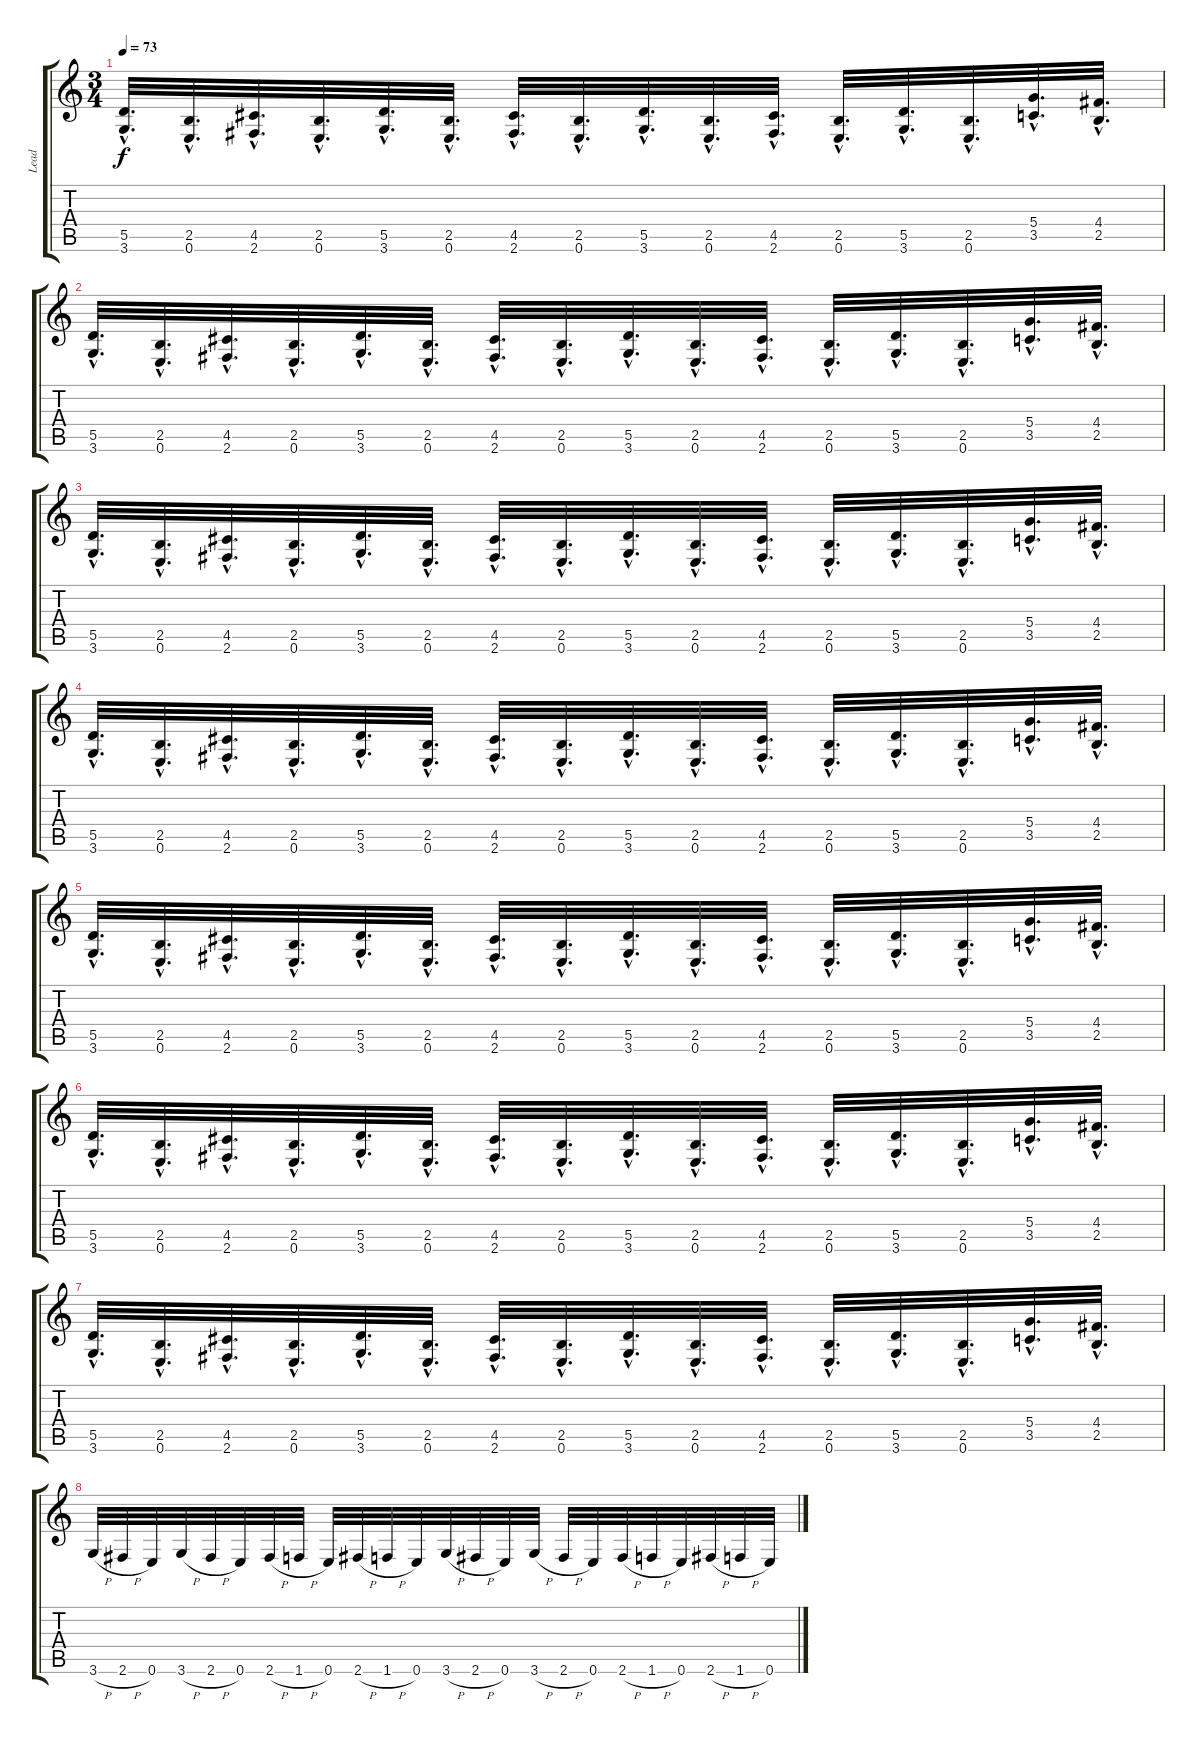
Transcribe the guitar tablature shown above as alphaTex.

\track ("Lead" "Lead") {instrument distortionguitar}
\staff {score tabs}
\tuning (E4 B3 G3 D3 A2 E2) {hide}
\ts (3 4)
\tempo 73
\clef g2
\ks c
(5.5{hac} 3.6{hac}).32{d dy f} (2.5{hac} 0.6{hac}).32{d} (4.5{hac} 2.6{hac}).32{d} (2.5{hac} 0.6{hac}).32{d} (5.5{hac} 3.6{hac}).32{d} (2.5{hac} 0.6{hac}).32{d} (4.5{hac} 2.6{hac}).32{d} (2.5{hac} 0.6{hac}).32{d} (5.5{hac} 3.6{hac}).32{d} (2.5{hac} 0.6{hac}).32{d} (4.5{hac} 2.6{hac}).32{d} (2.5{hac} 0.6{hac}).32{d} (5.5{hac} 3.6{hac}).32{d} (2.5{hac} 0.6{hac}).32{d} (5.4{hac} 3.5{hac}).32{d} (4.4{hac} 2.5{hac}).32{d} |
(5.5{hac} 3.6{hac}).32{d} (2.5{hac} 0.6{hac}).32{d} (4.5{hac} 2.6{hac}).32{d} (2.5{hac} 0.6{hac}).32{d} (5.5{hac} 3.6{hac}).32{d} (2.5{hac} 0.6{hac}).32{d} (4.5{hac} 2.6{hac}).32{d} (2.5{hac} 0.6{hac}).32{d} (5.5{hac} 3.6{hac}).32{d} (2.5{hac} 0.6{hac}).32{d} (4.5{hac} 2.6{hac}).32{d} (2.5{hac} 0.6{hac}).32{d} (5.5{hac} 3.6{hac}).32{d} (2.5{hac} 0.6{hac}).32{d} (5.4{hac} 3.5{hac}).32{d} (4.4{hac} 2.5{hac}).32{d} |
(5.5{hac} 3.6{hac}).32{d} (2.5{hac} 0.6{hac}).32{d} (4.5{hac} 2.6{hac}).32{d} (2.5{hac} 0.6{hac}).32{d} (5.5{hac} 3.6{hac}).32{d} (2.5{hac} 0.6{hac}).32{d} (4.5{hac} 2.6{hac}).32{d} (2.5{hac} 0.6{hac}).32{d} (5.5{hac} 3.6{hac}).32{d} (2.5{hac} 0.6{hac}).32{d} (4.5{hac} 2.6{hac}).32{d} (2.5{hac} 0.6{hac}).32{d} (5.5{hac} 3.6{hac}).32{d} (2.5{hac} 0.6{hac}).32{d} (5.4{hac} 3.5{hac}).32{d} (4.4{hac} 2.5{hac}).32{d} |
(5.5{hac} 3.6{hac}).32{d} (2.5{hac} 0.6{hac}).32{d} (4.5{hac} 2.6{hac}).32{d} (2.5{hac} 0.6{hac}).32{d} (5.5{hac} 3.6{hac}).32{d} (2.5{hac} 0.6{hac}).32{d} (4.5{hac} 2.6{hac}).32{d} (2.5{hac} 0.6{hac}).32{d} (5.5{hac} 3.6{hac}).32{d} (2.5{hac} 0.6{hac}).32{d} (4.5{hac} 2.6{hac}).32{d} (2.5{hac} 0.6{hac}).32{d} (5.5{hac} 3.6{hac}).32{d} (2.5{hac} 0.6{hac}).32{d} (5.4{hac} 3.5{hac}).32{d} (4.4{hac} 2.5{hac}).32{d} |
(5.5{hac} 3.6{hac}).32{d} (2.5{hac} 0.6{hac}).32{d} (4.5{hac} 2.6{hac}).32{d} (2.5{hac} 0.6{hac}).32{d} (5.5{hac} 3.6{hac}).32{d} (2.5{hac} 0.6{hac}).32{d} (4.5{hac} 2.6{hac}).32{d} (2.5{hac} 0.6{hac}).32{d} (5.5{hac} 3.6{hac}).32{d} (2.5{hac} 0.6{hac}).32{d} (4.5{hac} 2.6{hac}).32{d} (2.5{hac} 0.6{hac}).32{d} (5.5{hac} 3.6{hac}).32{d} (2.5{hac} 0.6{hac}).32{d} (5.4{hac} 3.5{hac}).32{d} (4.4{hac} 2.5{hac}).32{d} |
(5.5{hac} 3.6{hac}).32{d} (2.5{hac} 0.6{hac}).32{d} (4.5{hac} 2.6{hac}).32{d} (2.5{hac} 0.6{hac}).32{d} (5.5{hac} 3.6{hac}).32{d} (2.5{hac} 0.6{hac}).32{d} (4.5{hac} 2.6{hac}).32{d} (2.5{hac} 0.6{hac}).32{d} (5.5{hac} 3.6{hac}).32{d} (2.5{hac} 0.6{hac}).32{d} (4.5{hac} 2.6{hac}).32{d} (2.5{hac} 0.6{hac}).32{d} (5.5{hac} 3.6{hac}).32{d} (2.5{hac} 0.6{hac}).32{d} (5.4{hac} 3.5{hac}).32{d} (4.4{hac} 2.5{hac}).32{d} |
(5.5{hac} 3.6{hac}).32{d} (2.5{hac} 0.6{hac}).32{d} (4.5{hac} 2.6{hac}).32{d} (2.5{hac} 0.6{hac}).32{d} (5.5{hac} 3.6{hac}).32{d} (2.5{hac} 0.6{hac}).32{d} (4.5{hac} 2.6{hac}).32{d} (2.5{hac} 0.6{hac}).32{d} (5.5{hac} 3.6{hac}).32{d} (2.5{hac} 0.6{hac}).32{d} (4.5{hac} 2.6{hac}).32{d} (2.5{hac} 0.6{hac}).32{d} (5.5{hac} 3.6{hac}).32{d} (2.5{hac} 0.6{hac}).32{d} (5.4{hac} 3.5{hac}).32{d} (4.4{hac} 2.5{hac}).32{d} |
3.6{h}.32 2.6{h}.32 0.6.32 3.6{h}.32 2.6{h}.32 0.6.32 2.6{h}.32 1.6{h}.32 0.6.32 2.6{h}.32 1.6{h}.32 0.6.32 3.6{h}.32 2.6{h}.32 0.6.32 3.6{h}.32 2.6{h}.32 0.6.32 2.6{h}.32 1.6{h}.32 0.6.32 2.6{h}.32 1.6{h}.32 0.6.32
